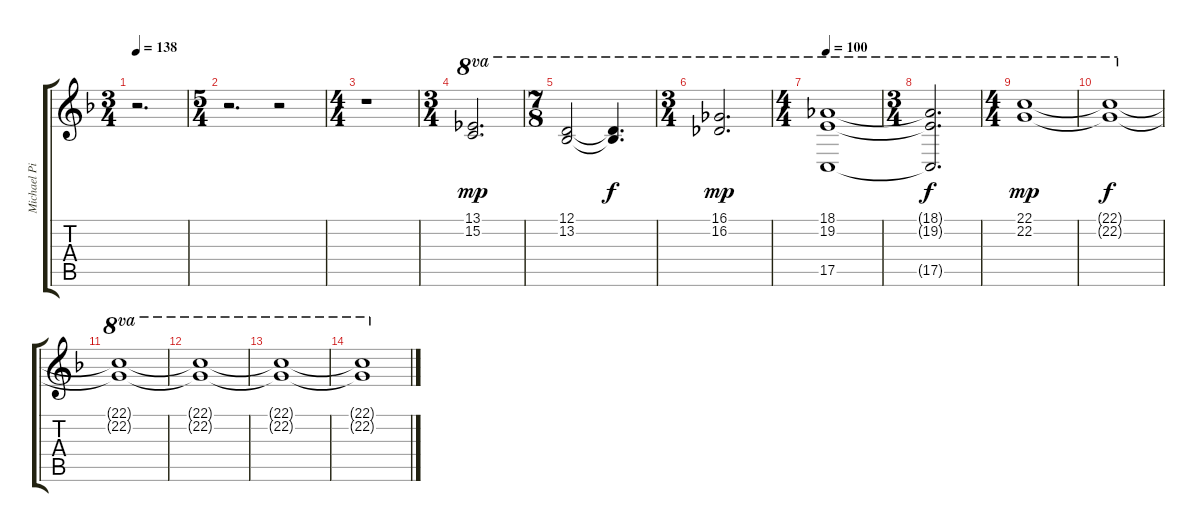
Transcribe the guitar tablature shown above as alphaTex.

\track ("Michael Pinnella (keyboard)" "Michael Pi") {instrument stringensemble1}
\staff {score tabs}
\tuning (D4 A3 F3 C3 G2 D2) {hide}
\ts (3 4)
\tempo 138
\clef g2
\ks dminor
r.2{d dy f} |
\ts (5 4)
r.2{d} r.2 |
\ts (4 4)
r.1 |
\ts (3 4)
(13.1 15.2).2{d ot 8va dy mp volume 12 balance 5} |
\ts (7 8)
(12.1 13.2).2{ot 8va} (12.1{t} 13.2{t}).4{d ot 8va dy f} |
\ts (3 4)
(16.1 16.2).2{d ot 8va dy mp} |
\ts (4 4)
\tempo 100
(18.1 19.2 17.5).1{ot 8va} |
\ts (3 4)
(18.1{t} 19.2{t} 17.5{t}).2{d ot 8va dy f} |
\ts (4 4)
(22.1 22.2).1{ot 8va dy mp} |
(22.1{t} 22.2{t}).1{ot 8va dy f} |
(22.1{t} 22.2{t}).1{ot 8va volume 2} |
(22.1{t} 22.2{t}).1{ot 8va} |
(22.1{t} 22.2{t}).1{ot 8va} |
(22.1{t} 22.2{t}).1{ot 8va}
